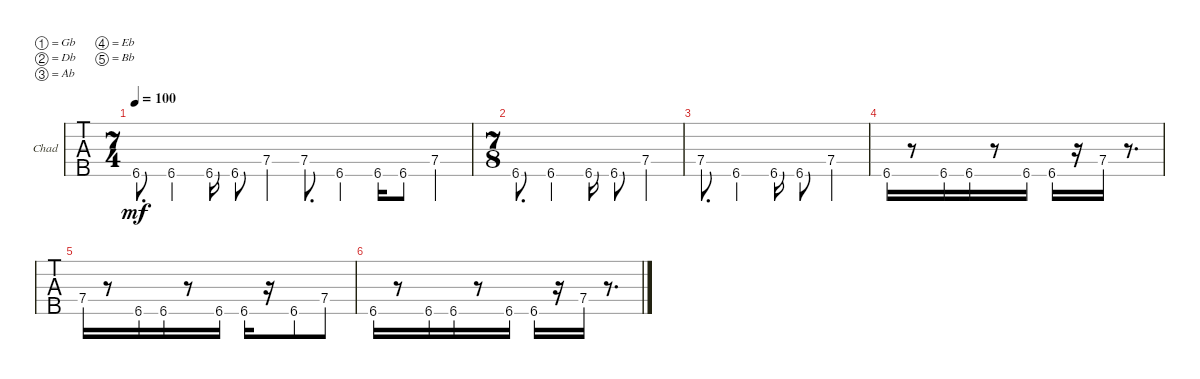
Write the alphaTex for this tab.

\defaultSystemsLayout 4
\bracketExtendMode groupsimilarinstruments
\firstSystemTrackNameOrientation horizontal
\otherSystemsTrackNameOrientation horizontal
\track ("Chad" "Chad") {instrument electricbassfinger}
\staff {tabs}
\tuning (Gb2 Db2 Ab1 Eb1 Bb0)
\ts (7 4)
\tempo 100
\clef f4
\ks c
6.5.8{d dy mf} 6.5.4 6.5.16 6.5.8 7.4.4 7.4.8{d} 6.5.4 6.5.16 6.5.8 7.4.4 |
\ts (7 8)
6.5.8{d} 6.5.4 6.5.16 6.5.8 7.4.4 |
\scale
0.333333 7.4.8{d} 6.5.4 6.5.16 6.5.8 7.4.4 |
6.5.16 r.8 6.5.16 6.5.16 r.8 6.5.16 6.5.16 r.16 7.4.16 r.8{d} |
7.4.16 r.8 6.5.16 6.5.16 r.8 6.5.16 6.5.16 r.16 6.5.8 7.4.8 |
6.5.16 r.8 6.5.16 6.5.16 r.8 6.5.16 6.5.16 r.16 7.4.16 r.8{d}
